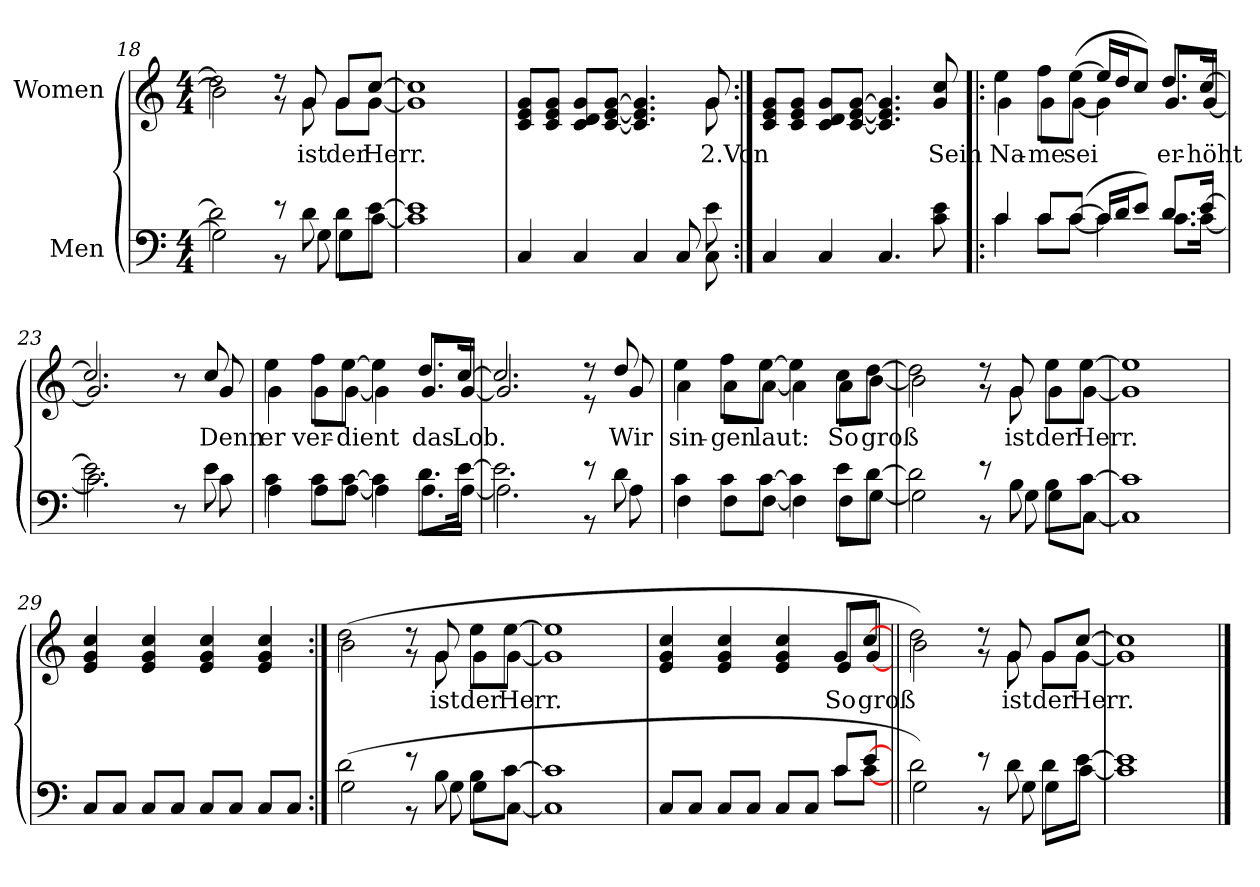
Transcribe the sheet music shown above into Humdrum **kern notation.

**kern	**kern	**text
*part2	*part1	*part1
*staff2	*staff1	*staff1
*I"Men	*I"Women	*
*clefF4	*clefG2	*
*k[]	*k[]	*
*C:	*C:	*
*M4/4	*M4/4	*
=18	=18	=18
*^	*^	*
2d\]	2G\]	2dd\]	2b\]	.
8r	8r	8r	8r	.
!	!	!	!	!LO:LY:b
8d\	8G\	8g/	8g\	ist
!	!	!	!	!LO:LY:b
8d\L	8G\L	8g/L	8g\L	der
!	!	!	!	!LO:LY:b
[>8e\J	[<8c\J	[>8cc/J	[<8g\J	Herr.
=19	=19	=19	=19	=19
1e]	1c]	1cc]	1g]	.
=20	=20	=20	=20	=20
2ryy	4C!/	2ryy	8c!/ 8e!/ 8g!/L	.
.	.	.	8c!/ 8e!/ 8g!/J	.
.	4C!/	.	8c!/ 8d!/ 8g!/L	.
.	.	.	[<8c!/ [<8e!/ [>8g!/J	.
4ryy	4C!/	4ryy	4.c!/] 4.e!/] 4.g!/]	.
8ryy	8C!/	8ryy	.	.
!	!	!	!	!LO:LY:b
8e\	8C\	8g/	8g\	2.Von
*v	*v	*	*	*
*	*v	*v	*
=21:|!	=21:|!	=21:|!
4C!/	8c!/ 8e!/ 8g!/L	.
.	8c!/ 8e!/ 8g!/J	.
4C!/	8c!/ 8d!/ 8g!/L	.
.	[8c!/ [8e!/ [8g!/J	.
4.C!/	4.c!/] 4.e!/] 4.g!/]	.
!	!	!LO:LY:b
8c\ 8e\	8g/ 8cc/	Sein
!!LO:LB:g=z
=22!|:	=22!|:	=22!|:
*^	*	*
!	!	!	!LO:LY:b
*	*	*^	*
4c/	4c\	4ee\	4g\	Na-
!	!	!	!	!LO:LY:b
8c/L	8c\L	8ff\L	8g\L	-me
!	!	!	!	!LO:LY:b
(>[>8c/J	[<8c\J	(>[>8ee\J	[<8g\J	sei
16c/LL]	4c\]	16ee/LL]	4g\]	.
16d/J	.	16dd/J	.	.
8e/J)	.	8cc/J)	.	.
!	!	!	!	!LO:LY:b
8.d/L	8.c\L	8.dd/L	8.g/L	er-
!	!	!	!	!LO:LY:b
[>16e/Jk	[<16c\Jk	[>16cc/Jk	[<16g/Jk	-höht
=23	=23	=23	=23	=23
2.e\]	2.c\]	2.cc/]	2.g/]	.
8ryy	8r	8r	8ryy	.
!	!	!	!	!LO:LY:b
8e\	8c\	8cc/	8g/	Denn
=24	=24	=24	=24	=24
!	!	!	!	!LO:LY:b
4c\	4A\	4ee\	4g\	er
!	!	!	!	!LO:LY:b
8c\L	8A\L	8ff\L	8g\L	ver-
!	!	!	!	!LO:LY:b
[>8c\J	[<8A\J	[>8ee\J	[<8g\J	-dient
4c\]	4A\]	4ee\]	4g\]	.
!	!	!	!	!LO:LY:b
8.d\L	8.A\L	8.dd/L	8.g/L	das
!	!	!	!	!LO:LY:b
[>16e\Jk	[<16A\Jk	[>16cc/Jk	[<16g/Jk	Lob.
=25	=25	=25	=25	=25
2.e\]	2.A\]	2.cc/]	2.g/]	.
8r	8r	8r	8r	.
!	!	!	!	!LO:LY:b
8d\	8A\	8dd/	8g/	Wir
!!LO:LB:g=z	!!
=26	=26	=26	=26	=26
!	!	!	!	!LO:LY:b
4c\	4F\	4ee\	4a\	sin-
!	!	!	!	!LO:LY:b
8c\L	8F\L	8ff\L	8a\L	-gen
!	!	!	!	!LO:LY:b
[>8c\J	[<8F\J	[>8ee\J	[<8a\J	laut:
4c\]	4F\]	4ee\]	4a\]	.
!	!	!	!	!LO:LY:b
8e\L	8F\L	8cc\L	8a\L	So
!	!	!	!	!LO:LY:b
[>8d\J	[<8G\J	[>8dd\J	[<8b\J	groß
=27	=27	=27	=27	=27
2d\]	2G\]	2dd\]	2b\]	.
8r	8r	8r	8r	.
!	!	!	!	!LO:LY:b
8B\	8G\	8g/	8g\	ist
!	!	!	!	!LO:LY:b
8B\L	8G\L	8ee\L	8g\L	der
!	!	!	!	!LO:LY:b
[>8c\J	[<8C\J	[>8ee\J	[<8g\J	Herr.
=28	=28	=28	=28	=28
1c]	1C]	1ee]	1g]	.
*v	*v	*	*	*
*	*v	*v	*
=29	=29	=29
8C!/L	4e!/ 4g!/ 4cc!/	.
8C!/J	.	.
8C!/L	4e!/ 4g!/ 4cc!/	.
8C!/J	.	.
8C!/L	4e!/ 4g!/ 4cc!/	.
8C!/J	.	.
8C!/L	4e!/ 4g!/ 4cc!/	.
8C!/J	.	.
!!LO:PB:g=z
=30:|!	=30:|!	=30:|!
*^	*^	*
(<2d\	(<2G\)	(<2dd\	(<2b\)	.
8r	8r	8r	8r	.
!	!	!	!	!LO:LY:b
8B\	8G\	8g/	8g\	ist
!	!	!	!	!LO:LY:b
8B\L	8G\L	8ee\L	8g\L	der
!	!	!	!	!LO:LY:b
[>8c\J	[<8C\J	[>8ee\J	[<8g\J	Herr.
=31	=31	=31	=31	=31
1c]	1C]	1ee]	1g]	.
=32	=32	=32	=32	=32
2ryy	8C!/L	2ryy	4e!/ 4g!/ 4cc!/	.
.	8C!/J	.	.	.
.	8C!/L	.	4e!/ 4g!/ 4cc!/	.
.	8C!/J	.	.	.
4ryy	8C!/L	4ryy	4e!/ 4g!/ 4cc!/	.
.	8C!/J	.	.	.
!	!	!	!	!LO:LY:b
8c/L	8c\L	8g/L	8e/L	So
!	!	!	!	!LO:LY:b
[>8e/J	[<8c\J	[>8cc/J	[<8g/J	groß
!!LO:LB:g=z	!!
=33||	=33||	=33||	=33||	=33||
(<2d\	(<2G\)	(<2dd\	(<2b\)	.
8r	8r	8r	8r	.
!	!	!	!	!LO:LY:b
8d\	8G\	8g/	8g\	ist
!	!	!	!	!LO:LY:b
8d\L	8G\L	8g/L	8g\L	der
!	!	!	!	!LO:LY:b
[>8e\J	[<8c\J	[>8cc/J	[<8g\J	Herr.
=34	=34	=34	=34	=34
1e]	1c]	1cc]	1g]	.
*v	*v	*	*	*
*	*v	*v	*
==	==	==
*-	*-	*-
